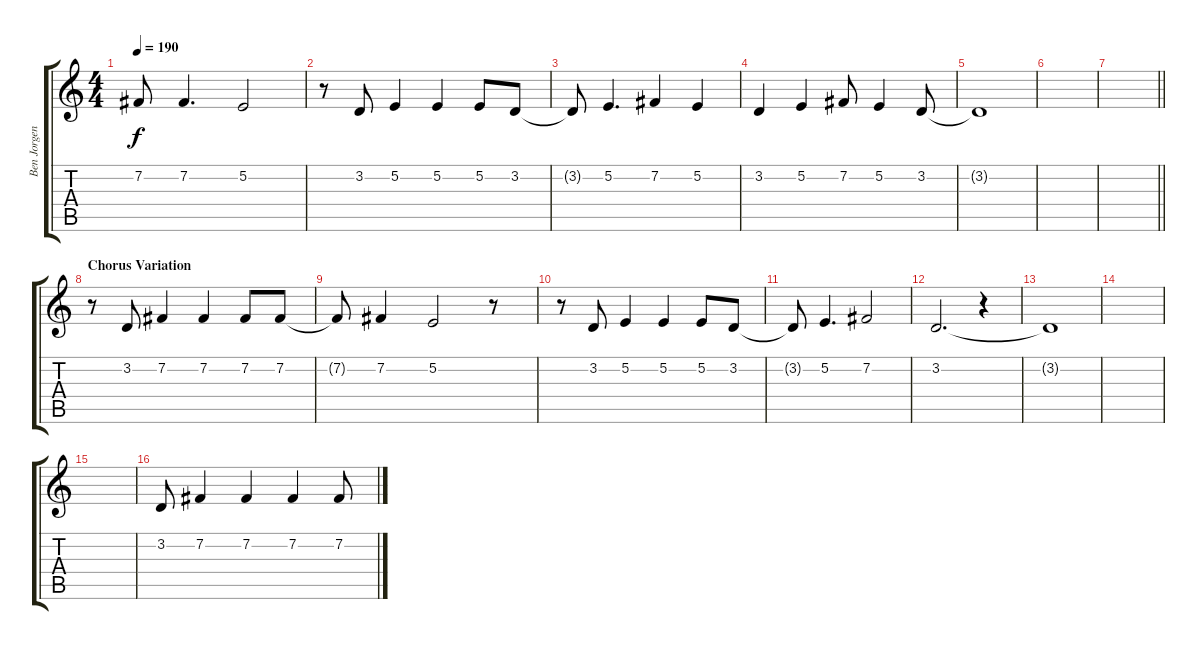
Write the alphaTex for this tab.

\track ("Ben Jorgensen (Vocals)" "Ben Jorgen") {instrument oboe}
\staff {score tabs}
\tuning (E4 B3 G3 D3 A2 E2) {hide}
\ts (4 4)
\tempo 190
\clef g2
\ks c
7.2{t}.8{dy f} 7.2.4{d} 5.2.2 |
r.8 3.2.8 5.2.4 5.2.4 5.2.8 3.2.8 |
3.2{t}.8 5.2.4{d} 7.2.4 5.2.4 |
3.2.4 5.2.4 7.2.8 5.2.4 3.2.8 |
3.2{t}.1 |
|
\barLineRight lightlight
|
\section ("" "Chorus Variation")
r.8 3.2.8{volume 16 instrument oboe} 7.2.4 7.2.4 7.2.8 7.2.8 |
7.2{t}.8 7.2.4 5.2.2 r.8 |
r.8 3.2.8 5.2.4 5.2.4 5.2.8 3.2.8 |
3.2{t}.8 5.2.4{d} 7.2.2 |
3.2.2{d} r.4 |
3.2{t}.1 |
|
|
3.2.8 7.2.4 7.2.4 7.2.4 7.2.8
